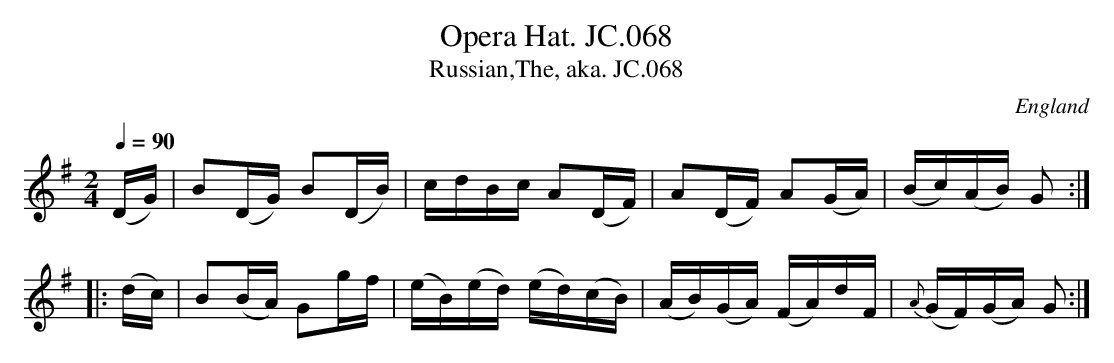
X:1
T:Opera Hat. JC.068
T:Russian,The, aka. JC.068
L:1/16
M:2/4
O:England
Q:1/4=90
K:G
(DG)|B2(DG) B2(DB)|cdBc A2(DF)|\
A2(DF) A2(GA)|(Bc)(AB) G2:|!
|:(dc)|B2(BA) G2gf|(eB)(ed) (ed)(cB)|\
(AB)(GA) (FA)dF|{A}(GF)(GA) G2:|
